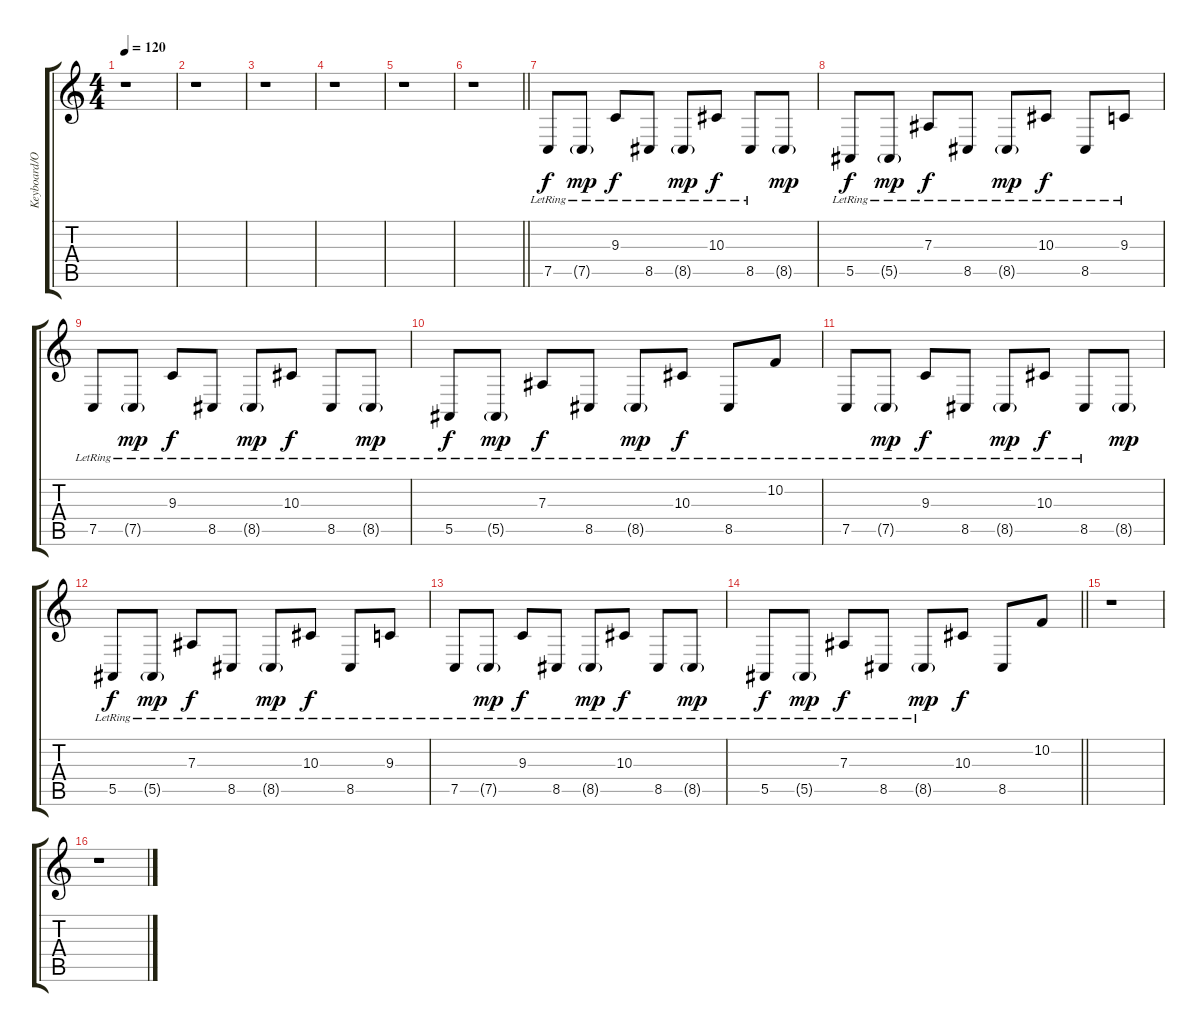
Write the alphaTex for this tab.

\track ("Keyboard/Overdub" "Keyboard/O") {instrument acousticgrandpiano}
\staff {score tabs}
\tuning (C4 G3 Eb3 Bb2 F2 C2) {hide}
\ts (4 4)
\tempo 120
\clef g2
\ks c
r.1{dy f} |
r.1 |
r.1 |
r.1 |
r.1 |
\barLineRight lightlight
r.1 |
\section ("" "")
7.5{lr}.8{instrument electricguitarjazz} 7.5{g lr}.8{dy mp} 9.3{lr}.8{dy f} 8.5{lr}.8 8.5{g lr}.8{dy mp} 10.3{lr}.8{dy f} 8.5{lr}.8 8.5{g}.8{dy mp} |
5.5{lr}.8{dy f} 5.5{g lr}.8{dy mp} 7.3{lr}.8{dy f} 8.5{lr}.8 8.5{g lr}.8{dy mp} 10.3{lr}.8{dy f} 8.5{lr}.8 9.3{lr}.8 |
7.5{lr}.8 7.5{g lr}.8{dy mp} 9.3{lr}.8{dy f} 8.5{lr}.8 8.5{g lr}.8{dy mp} 10.3{lr}.8{dy f} 8.5{lr}.8 8.5{g lr}.8{dy mp} |
5.5{lr}.8{dy f} 5.5{g lr}.8{dy mp} 7.3{lr}.8{dy f} 8.5{lr}.8 8.5{g lr}.8{dy mp} 10.3{lr}.8{dy f} 8.5{lr}.8 10.2{lr}.8 |
7.5{lr}.8 7.5{g lr}.8{dy mp} 9.3{lr}.8{dy f} 8.5{lr}.8 8.5{g lr}.8{dy mp} 10.3{lr}.8{dy f} 8.5{lr}.8 8.5{g}.8{dy mp} |
5.5{lr}.8{dy f} 5.5{g lr}.8{dy mp} 7.3{lr}.8{dy f} 8.5{lr}.8 8.5{g lr}.8{dy mp} 10.3{lr}.8{dy f} 8.5{lr}.8 9.3{lr}.8 |
7.5{lr}.8 7.5{g lr}.8{dy mp} 9.3{lr}.8{dy f} 8.5{lr}.8 8.5{g lr}.8{dy mp} 10.3{lr}.8{dy f} 8.5{lr}.8 8.5{g lr}.8{dy mp} |
\barLineRight lightlight
5.5{lr}.8{dy f} 5.5{g lr}.8{dy mp} 7.3{lr}.8{dy f} 8.5{lr}.8 8.5{g lr}.8{dy mp} 10.3.8{dy f} 8.5.8 10.2.8 |
\section ("" "")
r.1 |
r.1
